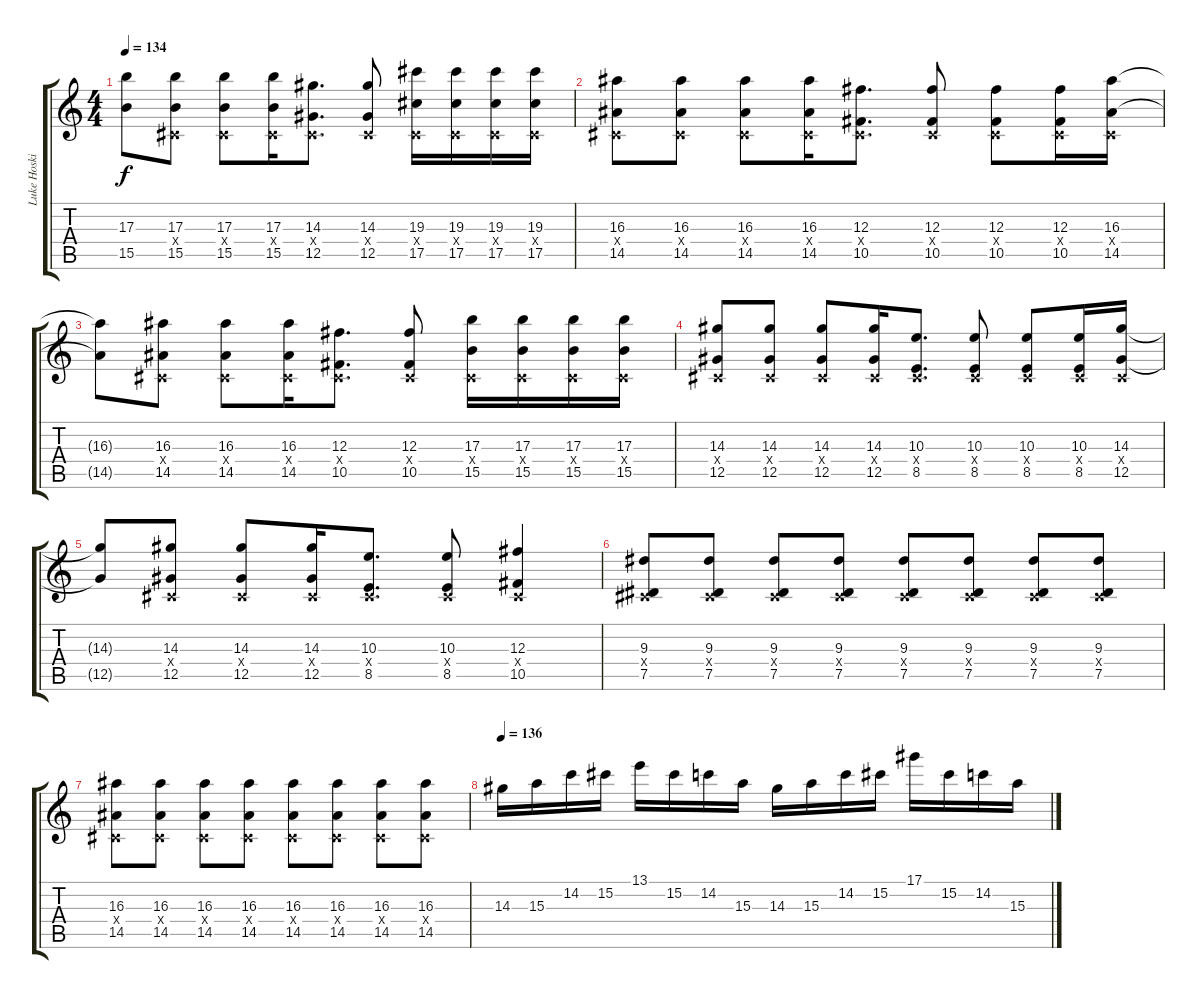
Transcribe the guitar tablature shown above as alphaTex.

\track ("Luke Hoskin" "Luke Hoski") {instrument overdrivenguitar}
\staff {score tabs}
\tuning (Eb4 Bb3 Gb3 Db3 Ab2 Eb2) {hide}
\ts (4 4)
\tempo 134
\clef g2
\ks c
(17.3{t} 15.5{t}).8{dy f} (17.3 0.4{x} 15.5).8 (17.3 0.4{x} 15.5).8 (17.3 0.4{x} 15.5).16 (14.3 0.4{x} 12.5).8{d} (14.3 0.4{x} 12.5).8 (19.3 0.4{x} 17.5).16 (19.3 0.4{x} 17.5).16 (19.3 0.4{x} 17.5).16 (19.3 0.4{x} 17.5).16 |
(16.3 0.4{x} 14.5).8 (16.3 0.4{x} 14.5).8 (16.3 0.4{x} 14.5).8 (16.3 0.4{x} 14.5).16 (12.3 0.4{x} 10.5).8{d} (12.3 0.4{x} 10.5).8 (12.3 0.4{x} 10.5).8 (12.3 0.4{x} 10.5).16 (16.3 0.4{x} 14.5).16 |
(16.3{t} 14.5{t}).8 (16.3 0.4{x} 14.5).8 (16.3 0.4{x} 14.5).8 (16.3 0.4{x} 14.5).16 (12.3 0.4{x} 10.5).8{d} (12.3 0.4{x} 10.5).8 (17.3 0.4{x} 15.5).16 (17.3 0.4{x} 15.5).16 (17.3 0.4{x} 15.5).16 (17.3 0.4{x} 15.5).16 |
(14.3 0.4{x} 12.5).8 (14.3 0.4{x} 12.5).8 (14.3 0.4{x} 12.5).8 (14.3 0.4{x} 12.5).16 (10.3 0.4{x} 8.5).8{d} (10.3 0.4{x} 8.5).8 (10.3 0.4{x} 8.5).8 (10.3 0.4{x} 8.5).16 (14.3 0.4{x} 12.5).16 |
(14.3{t} 12.5{t}).8 (14.3 0.4{x} 12.5).8 (14.3 0.4{x} 12.5).8 (14.3 0.4{x} 12.5).16 (10.3 0.4{x} 8.5).8{d} (10.3 0.4{x} 8.5).8 (12.3 0.4{x} 10.5).4 |
(9.3 0.4{x} 7.5).8 (9.3 0.4{x} 7.5).8 (9.3 0.4{x} 7.5).8 (9.3 0.4{x} 7.5).8 (9.3 0.4{x} 7.5).8 (9.3 0.4{x} 7.5).8 (9.3 0.4{x} 7.5).8 (9.3 0.4{x} 7.5).8 |
(16.3 0.4{x} 14.5).8 (16.3 0.4{x} 14.5).8 (16.3 0.4{x} 14.5).8 (16.3 0.4{x} 14.5).8 (16.3 0.4{x} 14.5).8 (16.3 0.4{x} 14.5).8 (16.3 0.4{x} 14.5).8 (16.3 0.4{x} 14.5).8 |
\tempo 136
14.3.16 15.3.16 14.2.16 15.2.16 13.1.16 15.2.16 14.2.16 15.3.16 14.3.16 15.3.16 14.2.16 15.2.16 17.1.16 15.2.16 14.2.16 15.3.16
